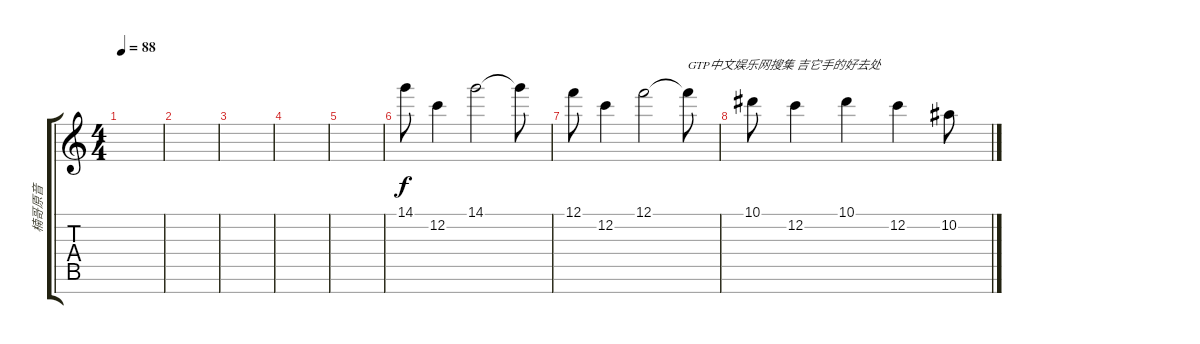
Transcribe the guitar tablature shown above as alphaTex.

\track ("楠哥原音" "楠哥原音") {instrument acousticguitarsteel}
\staff {score tabs}
\tuning (F4 C4 Ab3 Eb3 Bb2 F2 C2) {hide}
\ts (4 4)
\tempo 88
\clef g2
\ks c
|
|
|
|
|
14.1.8 12.2.4 14.1.2 14.1{t}.8 |
12.1.8 12.2.4 12.1.2 12.1{t}.8{txt "GTP中文娱乐网搜集 吉它手的好去处"} |
10.1.8 12.2.4 10.1.4 12.2.4 10.2.8
